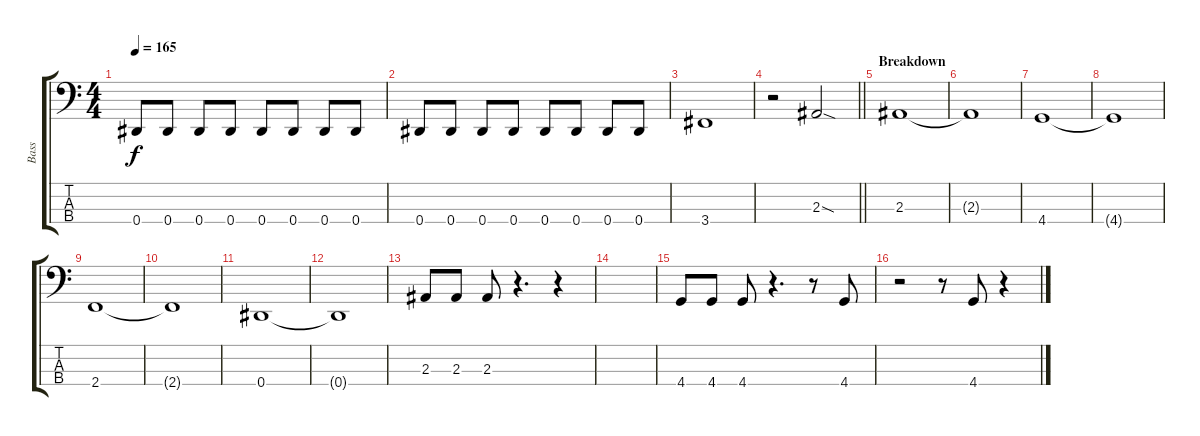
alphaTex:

\track ("Bass" "Bass") {instrument electricbassfinger}
\staff {score tabs}
\tuning (Gb2 Db2 Ab1 Eb1) {hide}
\ts (4 4)
\tempo 165
\clef f4
\ks c
0.4.8{dy f} 0.4.8 0.4.8 0.4.8 0.4.8 0.4.8 0.4.8 0.4.8 |
0.4.8 0.4.8 0.4.8 0.4.8 0.4.8 0.4.8 0.4.8 0.4.8 |
3.4.1 |
\barLineRight lightlight
r.2 2.3{sod}.2 |
\section ("" "Breakdown")
2.3.1 |
2.3{t}.1 |
4.4.1 |
4.4{t}.1 |
2.4.1 |
2.4{t}.1 |
0.4.1 |
0.4{t}.1 |
2.3.8 2.3.8 2.3.8 r.4{d} r.4 |
|
4.4.8 4.4.8 4.4.8 r.4{d} r.8 4.4.8 |
r.2 r.8 4.4.8 r.4
